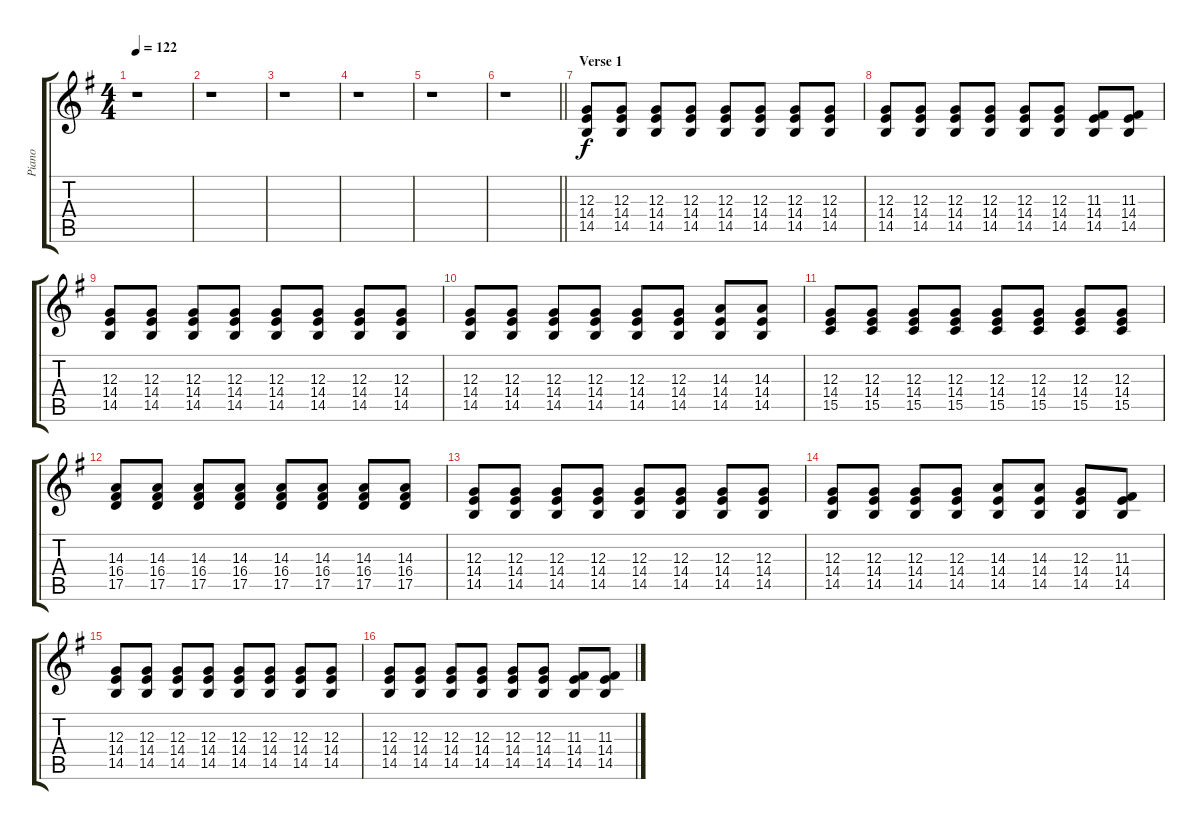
\track ("Piano" "Piano") {instrument electricgrandpiano}
\staff {score tabs}
\tuning (E4 B3 G3 D3 A2 E2) {hide}
\ts (4 4)
\tempo 122
\clef g2
\ks eminor
r.1{dy f} |
r.1 |
r.1 |
r.1 |
r.1 |
\barLineRight lightlight
r.1 |
\section ("" "Verse 1")
(12.3 14.4 14.5).8 (12.3 14.4 14.5).8 (12.3 14.4 14.5).8 (12.3 14.4 14.5).8 (12.3 14.4 14.5).8 (12.3 14.4 14.5).8 (12.3 14.4 14.5).8 (12.3 14.4 14.5).8 |
(12.3 14.4 14.5).8 (12.3 14.4 14.5).8 (12.3 14.4 14.5).8 (12.3 14.4 14.5).8 (12.3 14.4 14.5).8 (12.3 14.4 14.5).8 (11.3 14.4 14.5).8 (11.3 14.4 14.5).8 |
(12.3 14.4 14.5).8 (12.3 14.4 14.5).8 (12.3 14.4 14.5).8 (12.3 14.4 14.5).8 (12.3 14.4 14.5).8 (12.3 14.4 14.5).8 (12.3 14.4 14.5).8 (12.3 14.4 14.5).8 |
(12.3 14.4 14.5).8 (12.3 14.4 14.5).8 (12.3 14.4 14.5).8 (12.3 14.4 14.5).8 (12.3 14.4 14.5).8 (12.3 14.4 14.5).8 (14.3 14.4 14.5).8 (14.3 14.4 14.5).8 |
(12.3 14.4 15.5).8 (12.3 14.4 15.5).8 (12.3 14.4 15.5).8 (12.3 14.4 15.5).8 (12.3 14.4 15.5).8 (12.3 14.4 15.5).8 (12.3 14.4 15.5).8 (12.3 14.4 15.5).8 |
(14.3 16.4 17.5).8 (14.3 16.4 17.5).8 (14.3 16.4 17.5).8 (14.3 16.4 17.5).8 (14.3 16.4 17.5).8 (14.3 16.4 17.5).8 (14.3 16.4 17.5).8 (14.3 16.4 17.5).8 |
(12.3 14.4 14.5).8 (12.3 14.4 14.5).8 (12.3 14.4 14.5).8 (12.3 14.4 14.5).8 (12.3 14.4 14.5).8 (12.3 14.4 14.5).8 (12.3 14.4 14.5).8 (12.3 14.4 14.5).8 |
(12.3 14.4 14.5).8 (12.3 14.4 14.5).8 (12.3 14.4 14.5).8 (12.3 14.4 14.5).8 (14.3 14.4 14.5).8 (14.3 14.4 14.5).8 (12.3 14.4 14.5).8 (11.3 14.4 14.5).8 |
(12.3 14.4 14.5).8 (12.3 14.4 14.5).8 (12.3 14.4 14.5).8 (12.3 14.4 14.5).8 (12.3 14.4 14.5).8 (12.3 14.4 14.5).8 (12.3 14.4 14.5).8 (12.3 14.4 14.5).8 |
(12.3 14.4 14.5).8 (12.3 14.4 14.5).8 (12.3 14.4 14.5).8 (12.3 14.4 14.5).8 (12.3 14.4 14.5).8 (12.3 14.4 14.5).8 (11.3 14.4 14.5).8 (11.3 14.4 14.5).8
